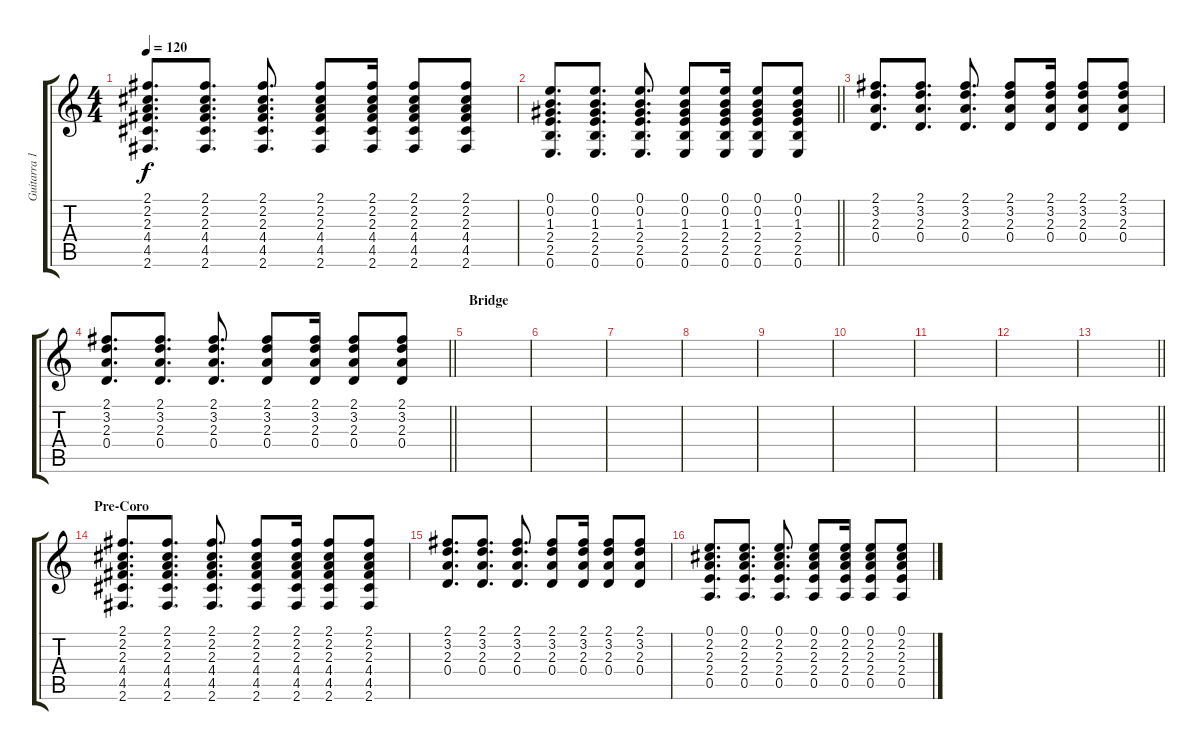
\track ("Guitarra 1" "Guitarra 1") {instrument acousticguitarnylon}
\staff {score tabs}
\tuning (E4 B3 G3 D3 A2 E2) {hide}
\ts (4 4)
\tempo 120
\clef g2
\ks c
(2.1 2.2 2.3 4.4 4.5 2.6).8{d dy f} (2.1 2.2 2.3 4.4 4.5 2.6).8{d} (2.1 2.2 2.3 4.4 4.5 2.6).8{d} (2.1 2.2 2.3 4.4 4.5 2.6).8 (2.1 2.2 2.3 4.4 4.5 2.6).16 (2.1 2.2 2.3 4.4 4.5 2.6).8 (2.1 2.2 2.3 4.4 4.5 2.6).8 |
\barLineRight lightlight
(0.1 0.2 1.3 2.4 2.5 0.6).8{d} (0.1 0.2 1.3 2.4 2.5 0.6).8{d} (0.1 0.2 1.3 2.4 2.5 0.6).8{d} (0.1 0.2 1.3 2.4 2.5 0.6).8 (0.1 0.2 1.3 2.4 2.5 0.6).16 (0.1 0.2 1.3 2.4 2.5 0.6).8 (0.1 0.2 1.3 2.4 2.5 0.6).8 |
(2.1 3.2 2.3 0.4).8{d} (2.1 3.2 2.3 0.4).8{d} (2.1 3.2 2.3 0.4).8{d} (2.1 3.2 2.3 0.4).8 (2.1 3.2 2.3 0.4).16 (2.1 3.2 2.3 0.4).8 (2.1 3.2 2.3 0.4).8 |
\barLineRight lightlight
(2.1 3.2 2.3 0.4).8{d} (2.1 3.2 2.3 0.4).8{d} (2.1 3.2 2.3 0.4).8{d} (2.1 3.2 2.3 0.4).8 (2.1 3.2 2.3 0.4).16 (2.1 3.2 2.3 0.4).8 (2.1 3.2 2.3 0.4).8 |
\section ("" "Bridge")
|
|
|
|
|
|
|
|
\barLineRight lightlight
|
\section ("" "Pre-Coro")
(2.1 2.2 2.3 4.4 4.5 2.6).8{d} (2.1 2.2 2.3 4.4 4.5 2.6).8{d} (2.1 2.2 2.3 4.4 4.5 2.6).8{d} (2.1 2.2 2.3 4.4 4.5 2.6).8 (2.1 2.2 2.3 4.4 4.5 2.6).16 (2.1 2.2 2.3 4.4 4.5 2.6).8 (2.1 2.2 2.3 4.4 4.5 2.6).8 |
(2.1 3.2 2.3 0.4).8{d} (2.1 3.2 2.3 0.4).8{d} (2.1 3.2 2.3 0.4).8{d} (2.1 3.2 2.3 0.4).8 (2.1 3.2 2.3 0.4).16 (2.1 3.2 2.3 0.4).8 (2.1 3.2 2.3 0.4).8 |
(0.1 2.2 2.3 2.4 0.5).8{d} (0.1 2.2 2.3 2.4 0.5).8{d} (0.1 2.2 2.3 2.4 0.5).8{d} (0.1 2.2 2.3 2.4 0.5).8 (0.1 2.2 2.3 2.4 0.5).16 (0.1 2.2 2.3 2.4 0.5).8 (0.1 2.2 2.3 2.4 0.5).8
